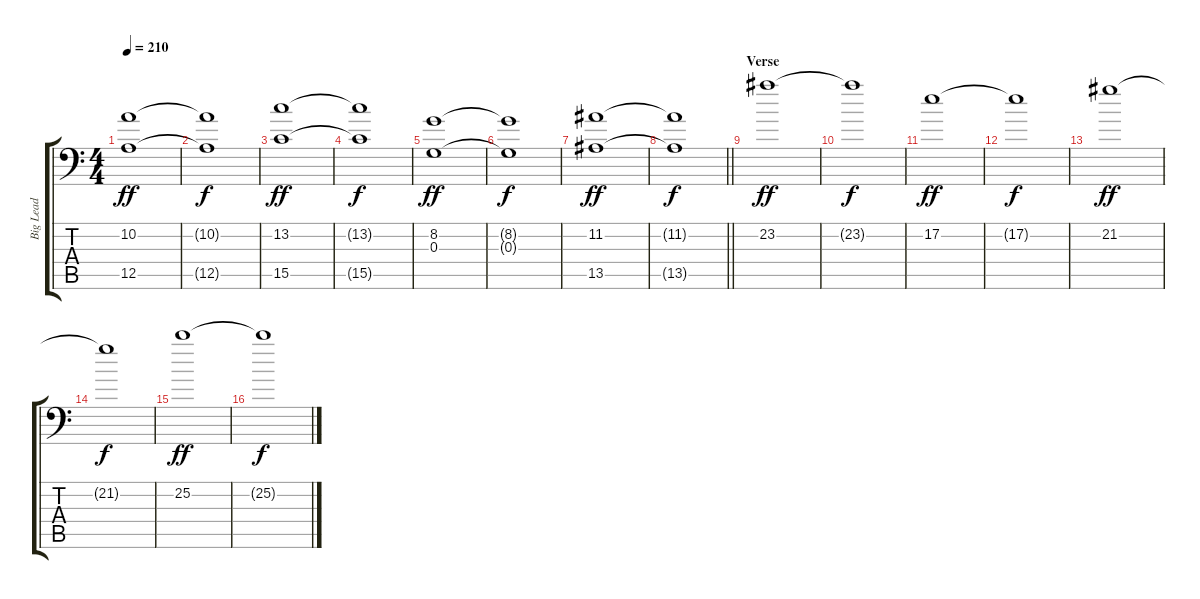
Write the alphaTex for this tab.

\track ("Big Lead" "Big Lead") {instrument lead2sawtooth}
\staff {score tabs}
\tuning (B8 B3 G3 D3 A2 C-1) {hide}
\ts (4 4)
\tempo 210
\clef f4
\ks c
(10.2 12.5).1{dy ff} |
(10.2{t} 12.5{t}).1{dy f} |
(13.2 15.5).1{dy ff} |
(13.2{t} 15.5{t}).1{dy f} |
(8.2 0.3).1{dy ff} |
(8.2{t} 0.3{t}).1{dy f} |
(11.2 13.5).1{dy ff} |
\barLineRight lightlight
(11.2{t} 13.5{t}).1{dy f} |
\section ("" "Verse")
23.2.1{dy ff} |
23.2{t}.1{dy f} |
17.2.1{dy ff} |
17.2{t}.1{dy f} |
21.2.1{dy ff} |
21.2{t}.1{dy f} |
25.2.1{dy ff} |
25.2{t}.1{dy f}
